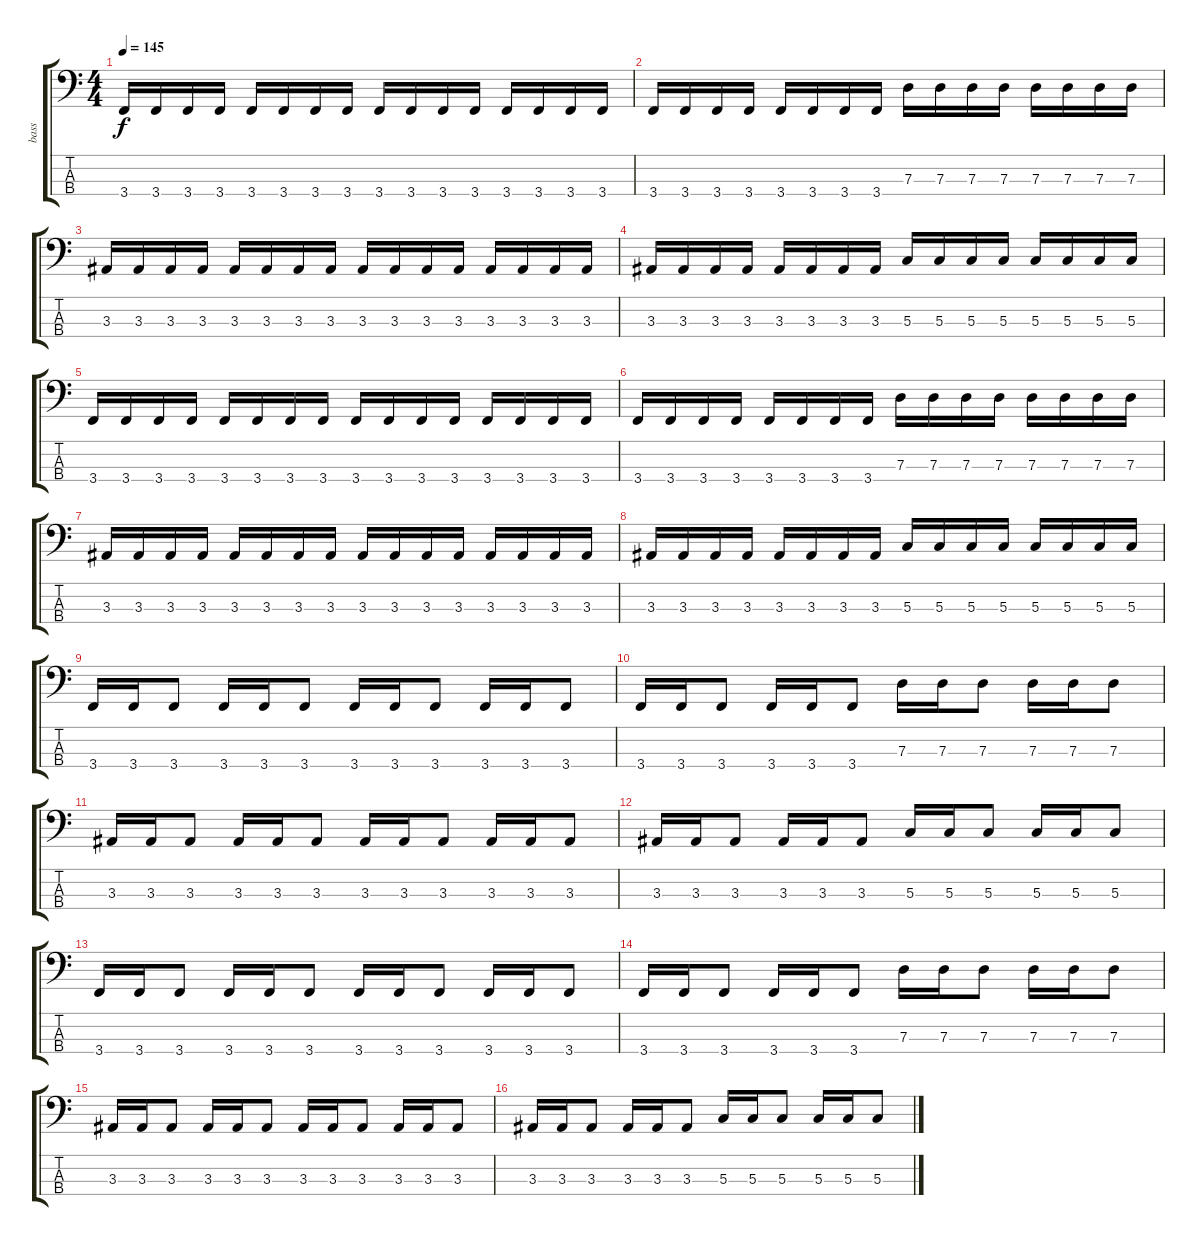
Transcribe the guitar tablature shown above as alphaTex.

\track ("bass" "bass") {instrument electricbassfinger}
\staff {score tabs}
\tuning (F2 C2 G1 D1) {hide}
\ts (4 4)
\tempo 145
\clef f4
\ks c
3.4.16{dy f volume 11} 3.4.16 3.4.16 3.4.16 3.4.16 3.4.16 3.4.16 3.4.16 3.4.16 3.4.16 3.4.16 3.4.16 3.4.16 3.4.16 3.4.16 3.4.16 |
3.4.16 3.4.16 3.4.16 3.4.16 3.4.16 3.4.16 3.4.16 3.4.16 7.3.16 7.3.16 7.3.16 7.3.16 7.3.16 7.3.16 7.3.16 7.3.16 |
3.3.16 3.3.16 3.3.16 3.3.16 3.3.16 3.3.16 3.3.16 3.3.16 3.3.16 3.3.16 3.3.16 3.3.16 3.3.16 3.3.16 3.3.16 3.3.16 |
3.3.16 3.3.16 3.3.16 3.3.16 3.3.16 3.3.16 3.3.16 3.3.16 5.3.16 5.3.16 5.3.16 5.3.16 5.3.16 5.3.16 5.3.16 5.3.16 |
3.4.16{volume 11} 3.4.16 3.4.16 3.4.16 3.4.16 3.4.16 3.4.16 3.4.16 3.4.16 3.4.16 3.4.16 3.4.16 3.4.16 3.4.16 3.4.16 3.4.16 |
3.4.16 3.4.16 3.4.16 3.4.16 3.4.16 3.4.16 3.4.16 3.4.16 7.3.16 7.3.16 7.3.16 7.3.16 7.3.16 7.3.16 7.3.16 7.3.16 |
3.3.16 3.3.16 3.3.16 3.3.16 3.3.16 3.3.16 3.3.16 3.3.16 3.3.16 3.3.16 3.3.16 3.3.16 3.3.16 3.3.16 3.3.16 3.3.16 |
3.3.16 3.3.16 3.3.16 3.3.16 3.3.16 3.3.16 3.3.16 3.3.16 5.3.16 5.3.16 5.3.16 5.3.16 5.3.16 5.3.16 5.3.16 5.3.16 |
3.4.16 3.4.16 3.4.8 3.4.16 3.4.16 3.4.8 3.4.16 3.4.16 3.4.8 3.4.16 3.4.16 3.4.8 |
3.4.16 3.4.16 3.4.8 3.4.16 3.4.16 3.4.8 7.3.16 7.3.16 7.3.8 7.3.16 7.3.16 7.3.8 |
3.3.16 3.3.16 3.3.8 3.3.16 3.3.16 3.3.8 3.3.16 3.3.16 3.3.8 3.3.16 3.3.16 3.3.8 |
3.3.16 3.3.16 3.3.8 3.3.16 3.3.16 3.3.8 5.3.16 5.3.16 5.3.8 5.3.16 5.3.16 5.3.8 |
3.4.16 3.4.16 3.4.8 3.4.16 3.4.16 3.4.8 3.4.16 3.4.16 3.4.8 3.4.16 3.4.16 3.4.8 |
3.4.16 3.4.16 3.4.8 3.4.16 3.4.16 3.4.8 7.3.16 7.3.16 7.3.8 7.3.16 7.3.16 7.3.8 |
3.3.16 3.3.16 3.3.8 3.3.16 3.3.16 3.3.8 3.3.16 3.3.16 3.3.8 3.3.16 3.3.16 3.3.8 |
3.3.16 3.3.16 3.3.8 3.3.16 3.3.16 3.3.8 5.3.16 5.3.16 5.3.8 5.3.16 5.3.16 5.3.8
